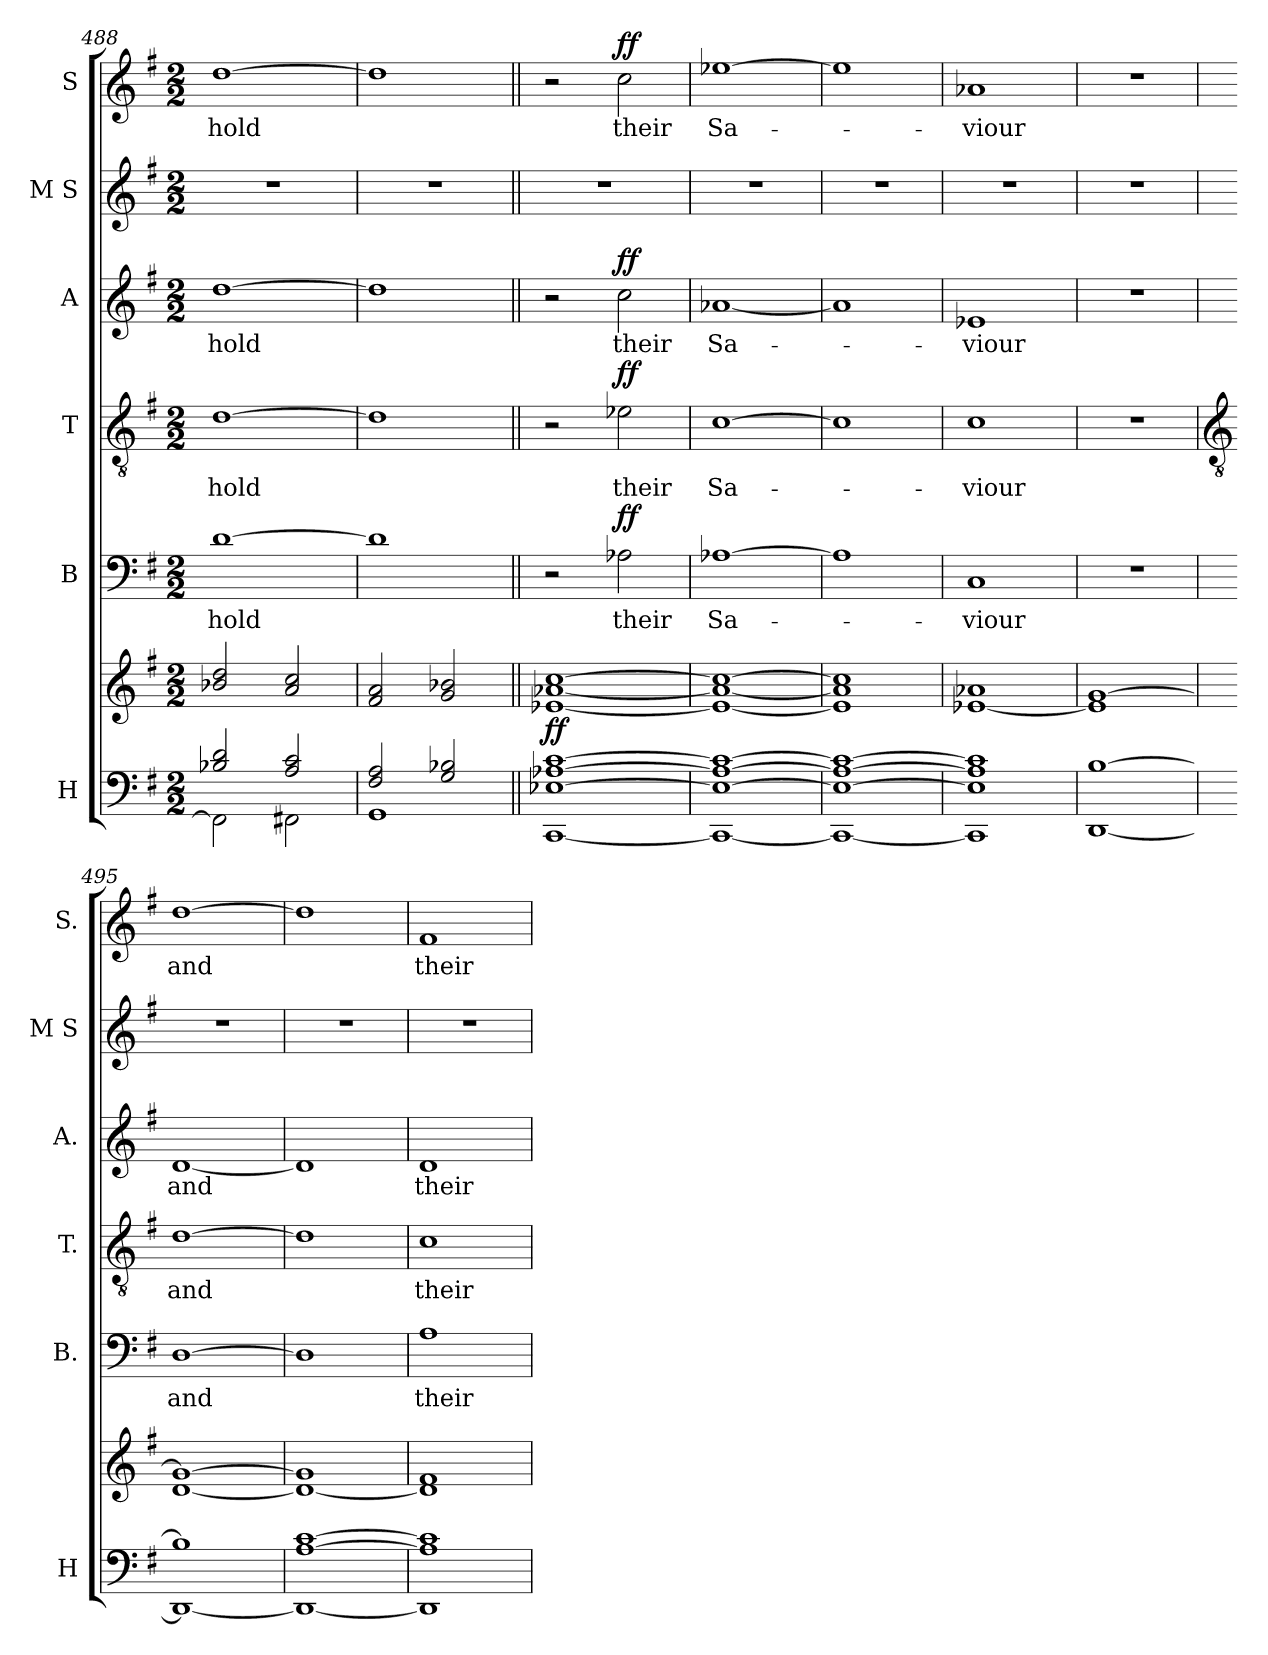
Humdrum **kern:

**kern	**kern	**dynam	**kern	**text	**dynam	**kern	**text	**dynam	**kern	**text	**dynam	**kern	**kern	**text	**dynam
*part6	*part6	*part6	*part5	*part5	*part5	*part4	*part4	*part4	*part3	*part3	*part3	*part2	*part1	*part1	*part1
*staff7	*staff6	*staff6/7	*staff5	*staff5	*staff5	*staff4	*staff4	*staff4	*staff3	*staff3	*staff3	*staff2	*staff1	*staff1	*staff1
*I"H	*	*	*I"B	*	*	*I"T	*	*	*I"A	*	*	*I"M S	*I"S	*	*
*I'H	*	*	*I'B.	*	*	*I'T.	*	*	*I'A.	*	*	*I'M S	*I'S.	*	*
*clefF4	*clefG2	*	*clefF4	*	*	*clefGv2	*	*	*clefG2	*	*	*clefG2	*clefG2	*	*
*k[f#]	*k[f#]	*	*k[f#]	*	*	*k[f#]	*	*	*k[f#]	*	*	*k[f#]	*k[f#]	*	*
*M2/2	*M2/2	*	*M2/2	*	*	*M2/2	*	*	*M2/2	*	*	*M2/2	*M2/2	*	*
=488	=488	=488	=488	=488	=488	=488	=488	=488	=488	=488	=488	=488	=488	=488	=488
*^	*	*	*	*	*	*	*	*	*	*	*	*	*	*	*
!	!	!	!	!	!LO:LY:b	!	!	!LO:LY:b	!	!	!LO:LY:b	!	!	!	!LO:LY:b	!
2B-X/ 2d/	2FF\]	2b-X/ 2dd/	.	[1d	-hold	.	[1d	-hold	.	[1dd	-hold	.	1r	[1dd	-hold	.
2A/ 2c/	2FF#X\	2a/ 2cc/	.	.	.	.	.	.	.	.	.	.	.	.	.	.
=489	=489	=489	=489	=489	=489	=489	=489	=489	=489	=489	=489	=489	=489	=489	=489	=489
2F#/ 2A/	1GG	2f#/ 2a/	.	1d]	.	.	1d]	.	.	1dd]	.	.	1r	1dd]	.	.
2G/ 2B-X/	.	2g/ 2b-X/	.	.	.	.	.	.	.	.	.	.	.	.	.	.
=490||	=490||	=490||	=490||	=490||	=490||	=490||	=490||	=490||	=490||	=490||	=490||	=490||	=490||	=490||	=490||	=490||
!	!	!	!LO:DY:b	!	!	!	!	!	!	!	!	!	!	!	!	!
[1E-X [1A-X [1c	[1CC	[1e-X [1a-X [1cc	ff	2r	.	.	2r	.	.	2r	.	.	1r	2r	.	.
!	!	!	!	!	!LO:LY:b	!LO:DY:b	!	!LO:LY:b	!LO:DY:b	!	!LO:LY:b	!LO:DY:b	!	!	!LO:LY:b	!LO:DY:b
.	.	.	.	2A-X\	their	ff	2e-X\	their	ff	2cc\	their	ff	.	2cc\	their	ff
=491	=491	=491	=491	=491	=491	=491	=491	=491	=491	=491	=491	=491	=491	=491	=491	=491
!	!	!	!	!	!LO:LY:b	!	!	!LO:LY:b	!	!	!LO:LY:b	!	!	!	!LO:LY:b	!
1E-_ 1A-_ 1c_	1CC_	1e-_ 1a-_ 1cc_	.	[1A-X	Sa-	.	[1c	Sa-	.	[1a-X	Sa-	.	1r	[1ee-X	Sa-	.
=492	=492	=492	=492	=492	=492	=492	=492	=492	=492	=492	=492	=492	=492	=492	=492	=492
1E-_ 1A-_ 1c_	1CC_	1e-] 1a-] 1cc]	.	1A-]	.	.	1c]	.	.	1a-]	.	.	1r	1ee-]	.	.
=493	=493	=493	=493	=493	=493	=493	=493	=493	=493	=493	=493	=493	=493	=493	=493	=493
*	*	*^	*	*	*	*	*	*	*	*	*	*	*	*	*	*
!	!	!	!	!	!	!LO:LY:b	!	!	!LO:LY:b	!	!	!LO:LY:b	!	!	!	!LO:LY:b	!
1E-] 1A-] 1c]	1CC]	1a-X	[1e-X	.	1C	viour	.	1c	viour	.	1e-X	viour	.	1r	1a-X	viour	.
=494	=494	=494	=494	=494	=494	=494	=494	=494	=494	=494	=494	=494	=494	=494	=494	=494	=494
[1B	[1DD	[1g	1e-]	.	1r	.	.	1r	.	.	1r	.	.	1r	1r	.	.
=495	=495	=495	=495	=495	=495	=495	=495	=495	=495	=495	=495	=495	=495	=495	=495	=495	=495
*	*	*	*	*	*	*	*	*clefGv2	*	*	*	*	*	*	*	*	*
!	!	!	!	!	!	!LO:LY:b	!	!	!LO:LY:b	!	!	!LO:LY:b	!	!	!	!LO:LY:b	!
1B]	1DD_	1g_	[1d	.	[1D	and	.	[1d	and	.	[1d	and	.	1r	[1dd	and	.
=496	=496	=496	=496	=496	=496	=496	=496	=496	=496	=496	=496	=496	=496	=496	=496	=496	=496
[1A [1c	1DD_	1g]	1d_	.	1D]	.	.	1d]	.	.	1d]	.	.	1r	1dd]	.	.
=497	=497	=497	=497	=497	=497	=497	=497	=497	=497	=497	=497	=497	=497	=497	=497	=497	=497
!	!	!	!	!	!	!LO:LY:b	!	!	!LO:LY:b	!	!	!LO:LY:b	!	!	!	!LO:LY:b	!
1A] 1c]	1DD]	1f#	1d]	.	1A	their	.	1c	their	.	1d	their	.	1r	1f#	their	.
*v	*v	*	*	*	*	*	*	*	*	*	*	*	*	*	*	*	*
*	*v	*v	*	*	*	*	*	*	*	*	*	*	*	*	*	*
=	=	=	=	=	=	=	=	=	=	=	=	=	=	=	=
*-	*-	*-	*-	*-	*-	*-	*-	*-	*-	*-	*-	*-	*-	*-	*-
